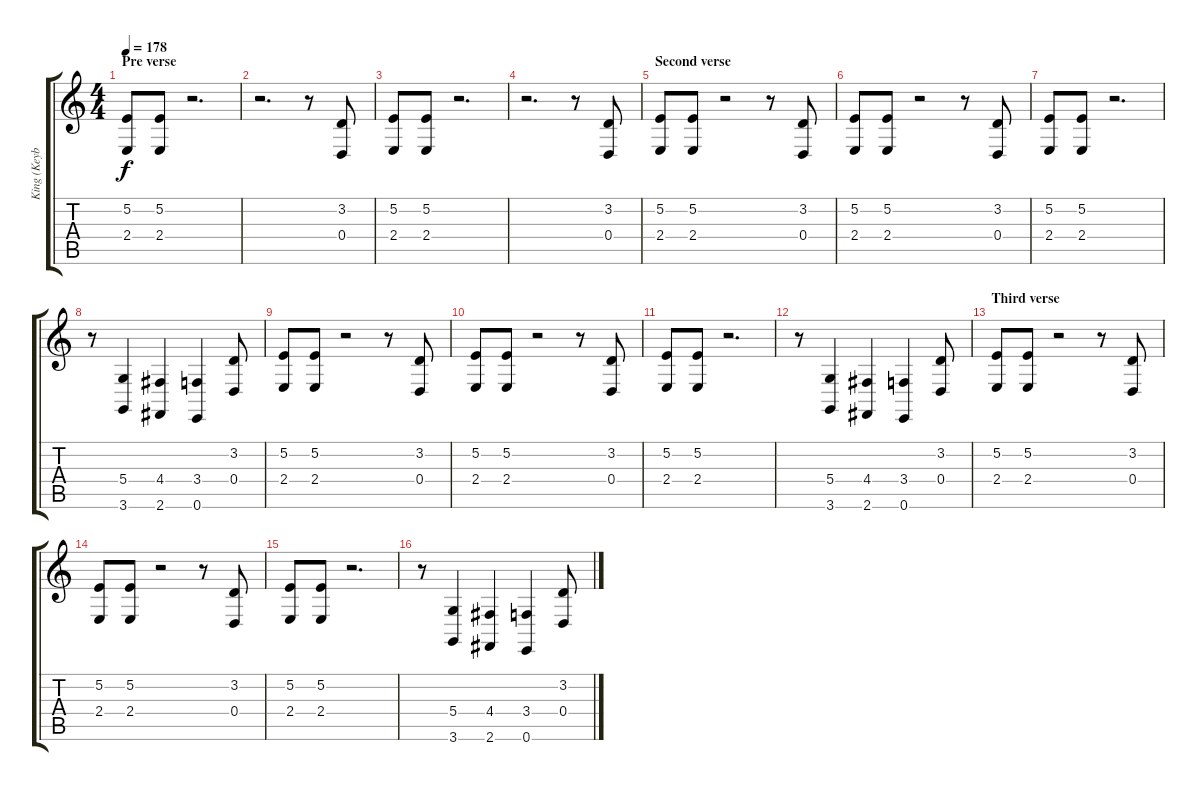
\track ("King (Keyboards)" "King (Keyb") {instrument stringensemble1}
\staff {score tabs}
\tuning (E4 B3 G3 D3 A2 E2) {hide}
\ts (4 4)
\section ("" "Pre verse")
\tempo 178
\clef g2
\ks c
(5.2 2.4).8{dy f} (5.2 2.4).8 r.2{d} |
r.2{d} r.8 (3.2 0.4).8 |
(5.2 2.4).8 (5.2 2.4).8 r.2{d} |
r.2{d} r.8 (3.2 0.4).8 |
\section ("" "Second verse")
(5.2 2.4).8 (5.2 2.4).8 r.2 r.8 (3.2 0.4).8 |
(5.2 2.4).8 (5.2 2.4).8 r.2 r.8 (3.2 0.4).8 |
(5.2 2.4).8 (5.2 2.4).8 r.2{d} |
r.8 (5.4 3.6).4 (4.4 2.6).4 (3.4 0.6).4 (3.2 0.4).8 |
(5.2 2.4).8 (5.2 2.4).8 r.2 r.8 (3.2 0.4).8 |
(5.2 2.4).8 (5.2 2.4).8 r.2 r.8 (3.2 0.4).8 |
(5.2 2.4).8 (5.2 2.4).8 r.2{d} |
r.8 (5.4 3.6).4 (4.4 2.6).4 (3.4 0.6).4 (3.2 0.4).8 |
\section ("" "Third verse")
(5.2 2.4).8 (5.2 2.4).8 r.2 r.8 (3.2 0.4).8 |
(5.2 2.4).8 (5.2 2.4).8 r.2 r.8 (3.2 0.4).8 |
(5.2 2.4).8 (5.2 2.4).8 r.2{d} |
r.8 (5.4 3.6).4 (4.4 2.6).4 (3.4 0.6).4 (3.2 0.4).8
